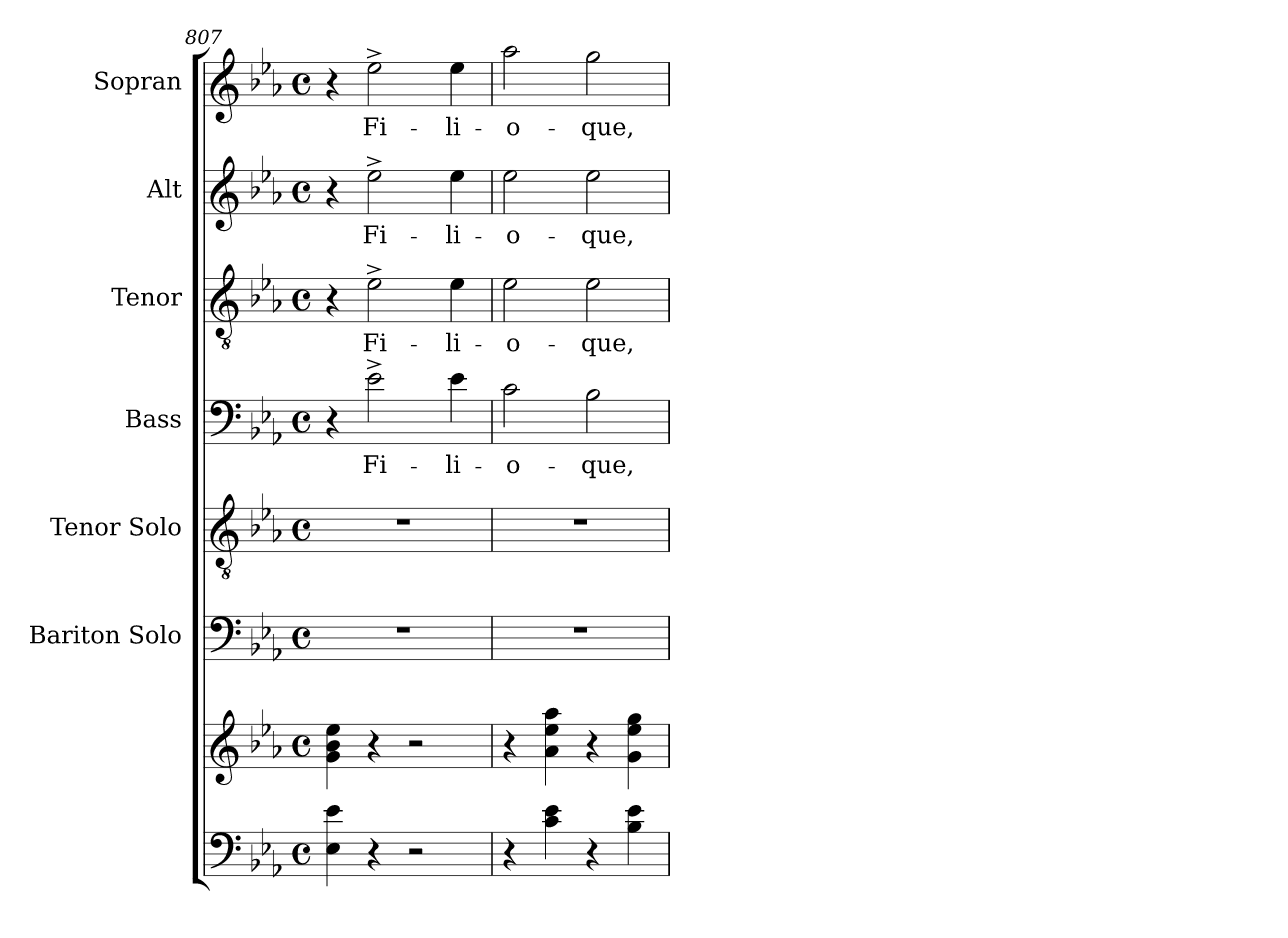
**kern	**kern	**kern	**kern	**kern	**text	**kern	**text	**kern	**text	**kern	**text
*part7	*part7	*part6	*part5	*part4	*part4	*part3	*part3	*part2	*part2	*part1	*part1
*staff8	*staff7	*staff6	*staff5	*staff4	*staff4	*staff3	*staff3	*staff2	*staff2	*staff1	*staff1
*	*	*I"Bariton Solo	*I"Tenor Solo	*I"Bass	*	*I"Tenor	*	*I"Alt	*	*I"Sopran	*
*	*	*	*	*I'B.	*	*I'T.	*	*I'A.	*	*I'S.	*
!!LO:PB:g=z
*clefF4	*clefG2	*clefF4	*clefGv2	*clefF4	*	*clefGv2	*	*clefG2	*	*clefG2	*
*k[b-e-a-]	*k[b-e-a-]	*k[b-e-a-]	*k[b-e-a-]	*k[b-e-a-]	*	*k[b-e-a-]	*	*k[b-e-a-]	*	*k[b-e-a-]	*
*E-:	*E-:	*E-:	*E-:	*E-:	*	*E-:	*	*E-:	*	*E-:	*
*M4/4	*M4/4	*M4/4	*M4/4	*M4/4	*	*M4/4	*	*M4/4	*	*M4/4	*
*met(c)	*met(c)	*met(c)	*met(c)	*met(c)	*	*met(c)	*	*met(c)	*	*met(c)	*
=807	=807	=807	=807	=807	=807	=807	=807	=807	=807	=807	=807
4E-\ 4e-\	4g\ 4b-\ 4ee-\	1r	1r	4r	.	4r	.	4r	.	4r	.
!	!	!	!	!	!LO:LY:b	!	!LO:LY:b	!	!LO:LY:b	!	!LO:LY:b
4r	4r	.	.	2e-^>\	Fi-	2e-^>\	Fi-	2ee-^>\	Fi-	2ee-^>\	Fi-
2r	2r	.	.	.	.	.	.	.	.	.	.
!	!	!	!	!	!LO:LY:b	!	!LO:LY:b	!	!LO:LY:b	!	!LO:LY:b
.	.	.	.	4e-\	-li-	4e-\	-li-	4ee-\	-li-	4ee-\	-li-
=808	=808	=808	=808	=808	=808	=808	=808	=808	=808	=808	=808
!	!	!	!	!	!LO:LY:b	!	!LO:LY:b	!	!LO:LY:b	!	!LO:LY:b
4r	4r	1r	1r	2c\	-o-	2e-\	-o-	2ee-\	-o-	2aa-\	-o-
4c\ 4e-\	4a-\ 4ee-\ 4aa-\	.	.	.	.	.	.	.	.	.	.
!	!	!	!	!	!LO:LY:b	!	!LO:LY:b	!	!LO:LY:b	!	!LO:LY:b
4r	4r	.	.	2B-\	-que,	2e-\	-que,	2ee-\	-que,	2gg\	-que,
4B-\ 4e-\	4g\ 4ee-\ 4gg\	.	.	.	.	.	.	.	.	.	.
=	=	=	=	=	=	=	=	=	=	=	=
*-	*-	*-	*-	*-	*-	*-	*-	*-	*-	*-	*-
